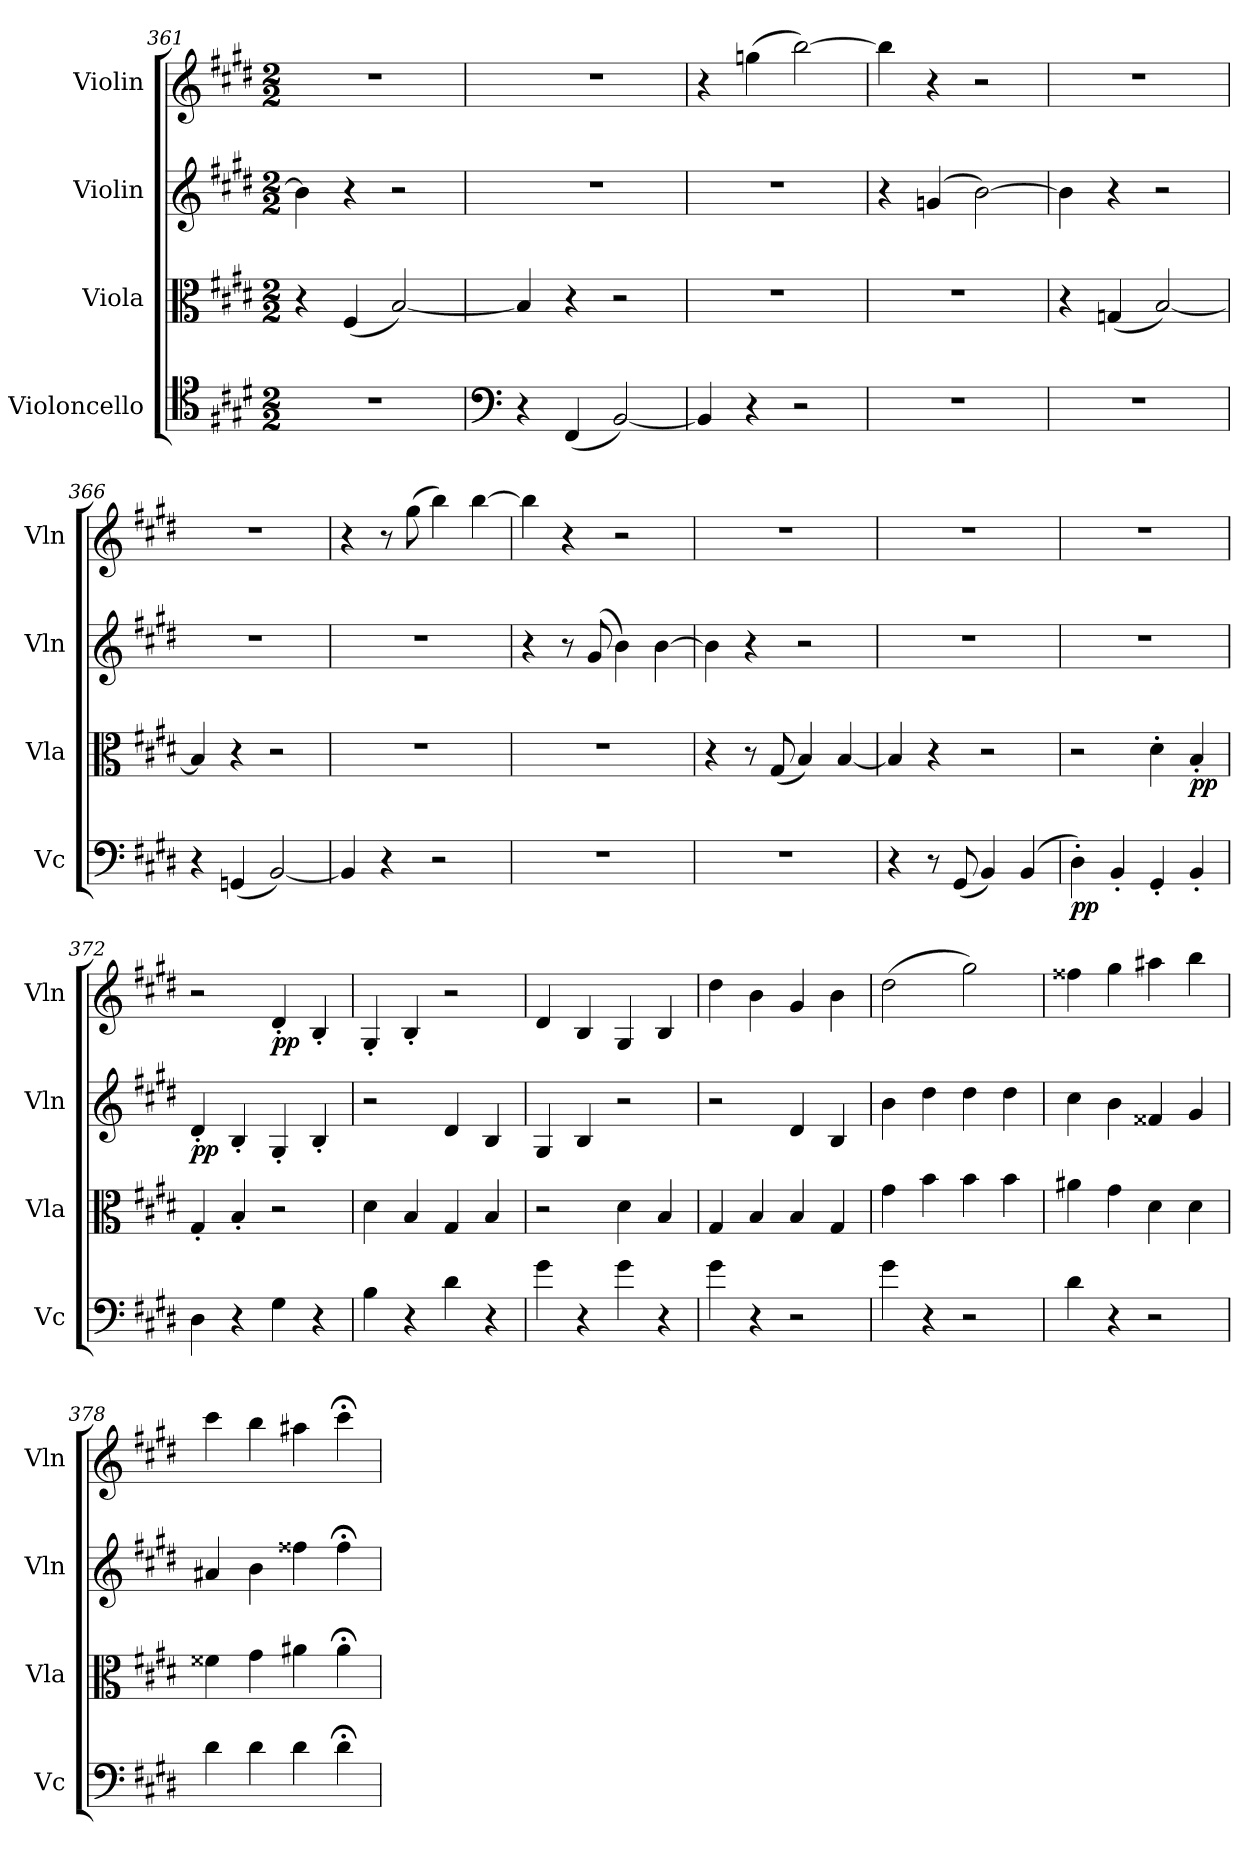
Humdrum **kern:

**kern	**dynam	**kern	**dynam	**kern	**dynam	**kern	**dynam
*part4	*part4	*part3	*part3	*part2	*part2	*part1	*part1
*staff4	*staff4	*staff3	*staff3	*staff2	*staff2	*staff1	*staff1
*I"Violoncello	*	*I"Viola	*	*I"Violin	*	*I"Violin	*
*I'Vc	*	*I'Vla	*	*I'Vln	*	*I'Vln	*
*clefC4	*	*clefC3	*	*clefG2	*	*clefG2	*
*k[f#c#g#d#]	*	*k[f#c#g#d#]	*	*k[f#c#g#d#]	*	*k[f#c#g#d#]	*
*M2/2	*	*M2/2	*	*M2/2	*	*M2/2	*
=361	=361	=361	=361	=361	=361	=361	=361
1r	.	4r	.	4b\]	.	1r	.
.	.	(4F#/	.	4r	.	.	.
.	.	[2B/)	.	2r	.	.	.
=362	=362	=362	=362	=362	=362	=362	=362
*clefF4	*	*	*	*	*	*	*
4r	.	4B/]	.	1r	.	1r	.
(4FF#/	.	4r	.	.	.	.	.
[2BB/)	.	2r	.	.	.	.	.
=363	=363	=363	=363	=363	=363	=363	=363
4BB/]	.	1r	.	1r	.	4r	.
4r	.	.	.	.	.	(4ggn\	.
2r	.	.	.	.	.	[2bb\)	.
=364	=364	=364	=364	=364	=364	=364	=364
1r	.	1r	.	4r	.	4bb\]	.
.	.	.	.	(4gn/	.	4r	.
.	.	.	.	[2b\)	.	2r	.
=365	=365	=365	=365	=365	=365	=365	=365
1r	.	4r	.	4b\]	.	1r	.
.	.	(4Gn/	.	4r	.	.	.
.	.	[2B/)	.	2r	.	.	.
=366	=366	=366	=366	=366	=366	=366	=366
4r	.	4B/]	.	1r	.	1r	.
(4GGn/	.	4r	.	.	.	.	.
[2BB/)	.	2r	.	.	.	.	.
=367	=367	=367	=367	=367	=367	=367	=367
4BB/]	.	1r	.	1r	.	4r	.
4r	.	.	.	.	.	8r	.
.	.	.	.	.	.	(8gg#\	.
2r	.	.	.	.	.	4bb\)	.
.	.	.	.	.	.	[4bb\	.
=368	=368	=368	=368	=368	=368	=368	=368
1r	.	1r	.	4r	.	4bb\]	.
.	.	.	.	8r	.	4r	.
.	.	.	.	(8g#/	.	.	.
.	.	.	.	4b\)	.	2r	.
.	.	.	.	[4b\	.	.	.
=369	=369	=369	=369	=369	=369	=369	=369
1r	.	4r	.	4b\]	.	1r	.
.	.	8r	.	4r	.	.	.
.	.	(8G#/	.	.	.	.	.
.	.	4B/)	.	2r	.	.	.
.	.	[4B/	.	.	.	.	.
=370	=370	=370	=370	=370	=370	=370	=370
4r	.	4B/]	.	1r	.	1r	.
8r	.	4r	.	.	.	.	.
(8GG#/	.	.	.	.	.	.	.
4BB/)	.	2r	.	.	.	.	.
(4BB/	.	.	.	.	.	.	.
=371	=371	=371	=371	=371	=371	=371	=371
4D#'\)	pp	2r	.	1r	.	1r	.
4BB'/	.	.	.	.	.	.	.
4GG#'/	.	4d#'\	.	.	.	.	.
4BB'/	.	4B'/	pp	.	.	.	.
=372	=372	=372	=372	=372	=372	=372	=372
4D#\	.	4G#'/	.	4d#'/	pp	2r	.
4r	.	4B'/	.	4B'/	.	.	.
4G#\	.	2r	.	4G#'/	.	4d#'/	pp
4r	.	.	.	4B'/	.	4B'/	.
=373	=373	=373	=373	=373	=373	=373	=373
4B\	.	4d#\	.	2r	.	4G#'/	.
4r	.	4B/	.	.	.	4B'/	.
4d#\	.	4G#/	.	4d#/	.	2r	.
4r	.	4B/	.	4B/	.	.	.
=374	=374	=374	=374	=374	=374	=374	=374
4g#\	.	2r	.	4G#/	.	4d#/	.
4r	.	.	.	4B/	.	4B/	.
4g#\	.	4d#\	.	2r	.	4G#/	.
4r	.	4B/	.	.	.	4B/	.
=375	=375	=375	=375	=375	=375	=375	=375
4g#\	.	4G#/	.	2r	.	4dd#\	.
4r	.	4B/	.	.	.	4b\	.
2r	.	4B/	.	4d#/	.	4g#/	.
.	.	4G#/	.	4B/	.	4b\	.
=376	=376	=376	=376	=376	=376	=376	=376
4g#\	.	4g#\	.	4b\	.	(2dd#\	.
4r	.	4b\	.	4dd#\	.	.	.
2r	.	4b\	.	4dd#\	.	2gg#\)	.
.	.	4b\	.	4dd#\	.	.	.
=377	=377	=377	=377	=377	=377	=377	=377
4d#\	.	4a#X\	.	4cc#\	.	4ff##X\	.
4r	.	4g#\	.	4b\	.	4gg#\	.
2r	.	4d#\	.	4f##X/	.	4aa#X\	.
.	.	4d#\	.	4g#/	.	4bb\	.
=378	=378	=378	=378	=378	=378	=378	=378
4d#\	.	4f##X\	.	4a#X/	.	4ccc#\	.
4d#\	.	4g#\	.	4b\	.	4bb\	.
4d#\	.	4a#X\	.	4ff##X\	.	4aa#X\	.
4d#;<\	.	4a#;<\	.	4ff##;<\	.	4ccc#;<\	.
=	=	=	=	=	=	=	=
*-	*-	*-	*-	*-	*-	*-	*-
